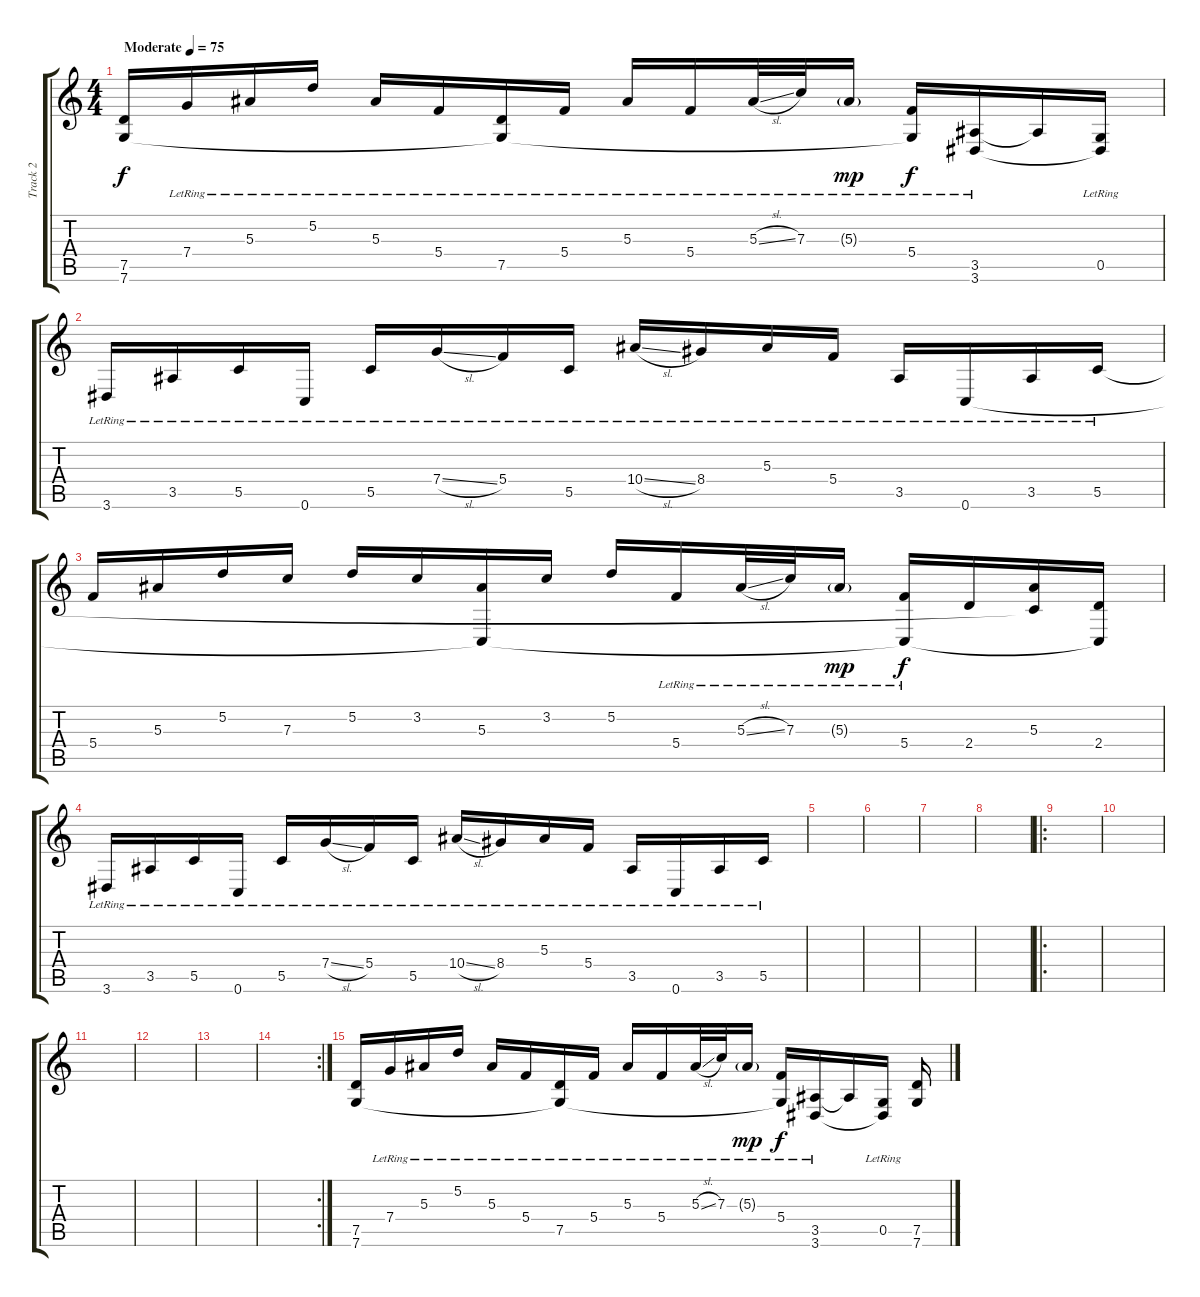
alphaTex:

\track ("Track 2" "Track 2") {instrument electricguitarjazz}
\staff {score tabs}
\tuning (D4 A3 F3 C3 G2 C2) {hide}
\ts (4 4)
\tempo (75 "Moderate")
\clef g2
\ks c
(7.5 7.6).16{dy f instrument electricguitarjazz} 7.4{lr}.16 5.3{lr}.16 5.2{lr}.16 5.3{lr}.16 5.4{lr}.16 (7.5{lr} 7.6{t}).16 5.4{lr}.16 5.3{lr}.16 5.4{lr}.16 5.3{sl lr}.32 7.3{lr}.32 5.3{g lr}.16{dy mp} (5.4{lr} 7.6{t}).16{dy f} (3.5{lr} 3.6{lr}).16 3.5{t}.16 (0.5{lr} 3.6{t}).16 |
3.6{lr}.16 3.5{lr}.16 5.5{lr}.16 0.6{lr}.16 5.5{lr}.16 7.4{sl lr}.16 5.4{lr}.16 5.5{lr}.16 10.4{sl lr}.16 8.4{lr}.16 5.3{lr}.16 5.4{lr}.16 3.5{lr}.16 0.6{lr}.16 3.5{lr}.16 5.5{lr}.16 |
5.4.16 5.3.16 5.2.16 7.3.16 5.2.16 3.2.16 (5.3 0.6{t}).16 3.2.16 5.2.16 5.4{lr}.16 5.3{sl lr}.32 7.3{lr}.32 5.3{g lr}.16{dy mp} (5.4{lr} 0.6{t}).16{dy f} 2.4.16 (5.3 5.5{t}).16 (2.4 0.6{t}).16 |
3.6{lr}.16 3.5{lr}.16 5.5{lr}.16 0.6{lr}.16 5.5{lr}.16 7.4{sl lr}.16 5.4{lr}.16 5.5{lr}.16 10.4{sl lr}.16 8.4{lr}.16 5.3{lr}.16 5.4{lr}.16 3.5{lr}.16 0.6{lr}.16 3.5{lr}.16 5.5{lr}.16 |
|
|
|
|
\ro
|
|
|
|
|
\rc 2
|
(7.5 7.6).16 7.4{lr}.16 5.3{lr}.16 5.2{lr}.16 5.3{lr}.16 5.4{lr}.16 (7.5{lr} 7.6{t}).16 5.4{lr}.16 5.3{lr}.16 5.4{lr}.16 5.3{sl lr}.32 7.3{lr}.32 5.3{g lr}.16{dy mp} (5.4{lr} 7.6{t}).16{dy f} (3.5{lr} 3.6{lr}).16 3.5{t}.16 (0.5{lr} 3.6{t}).16 (7.5 7.6).16
